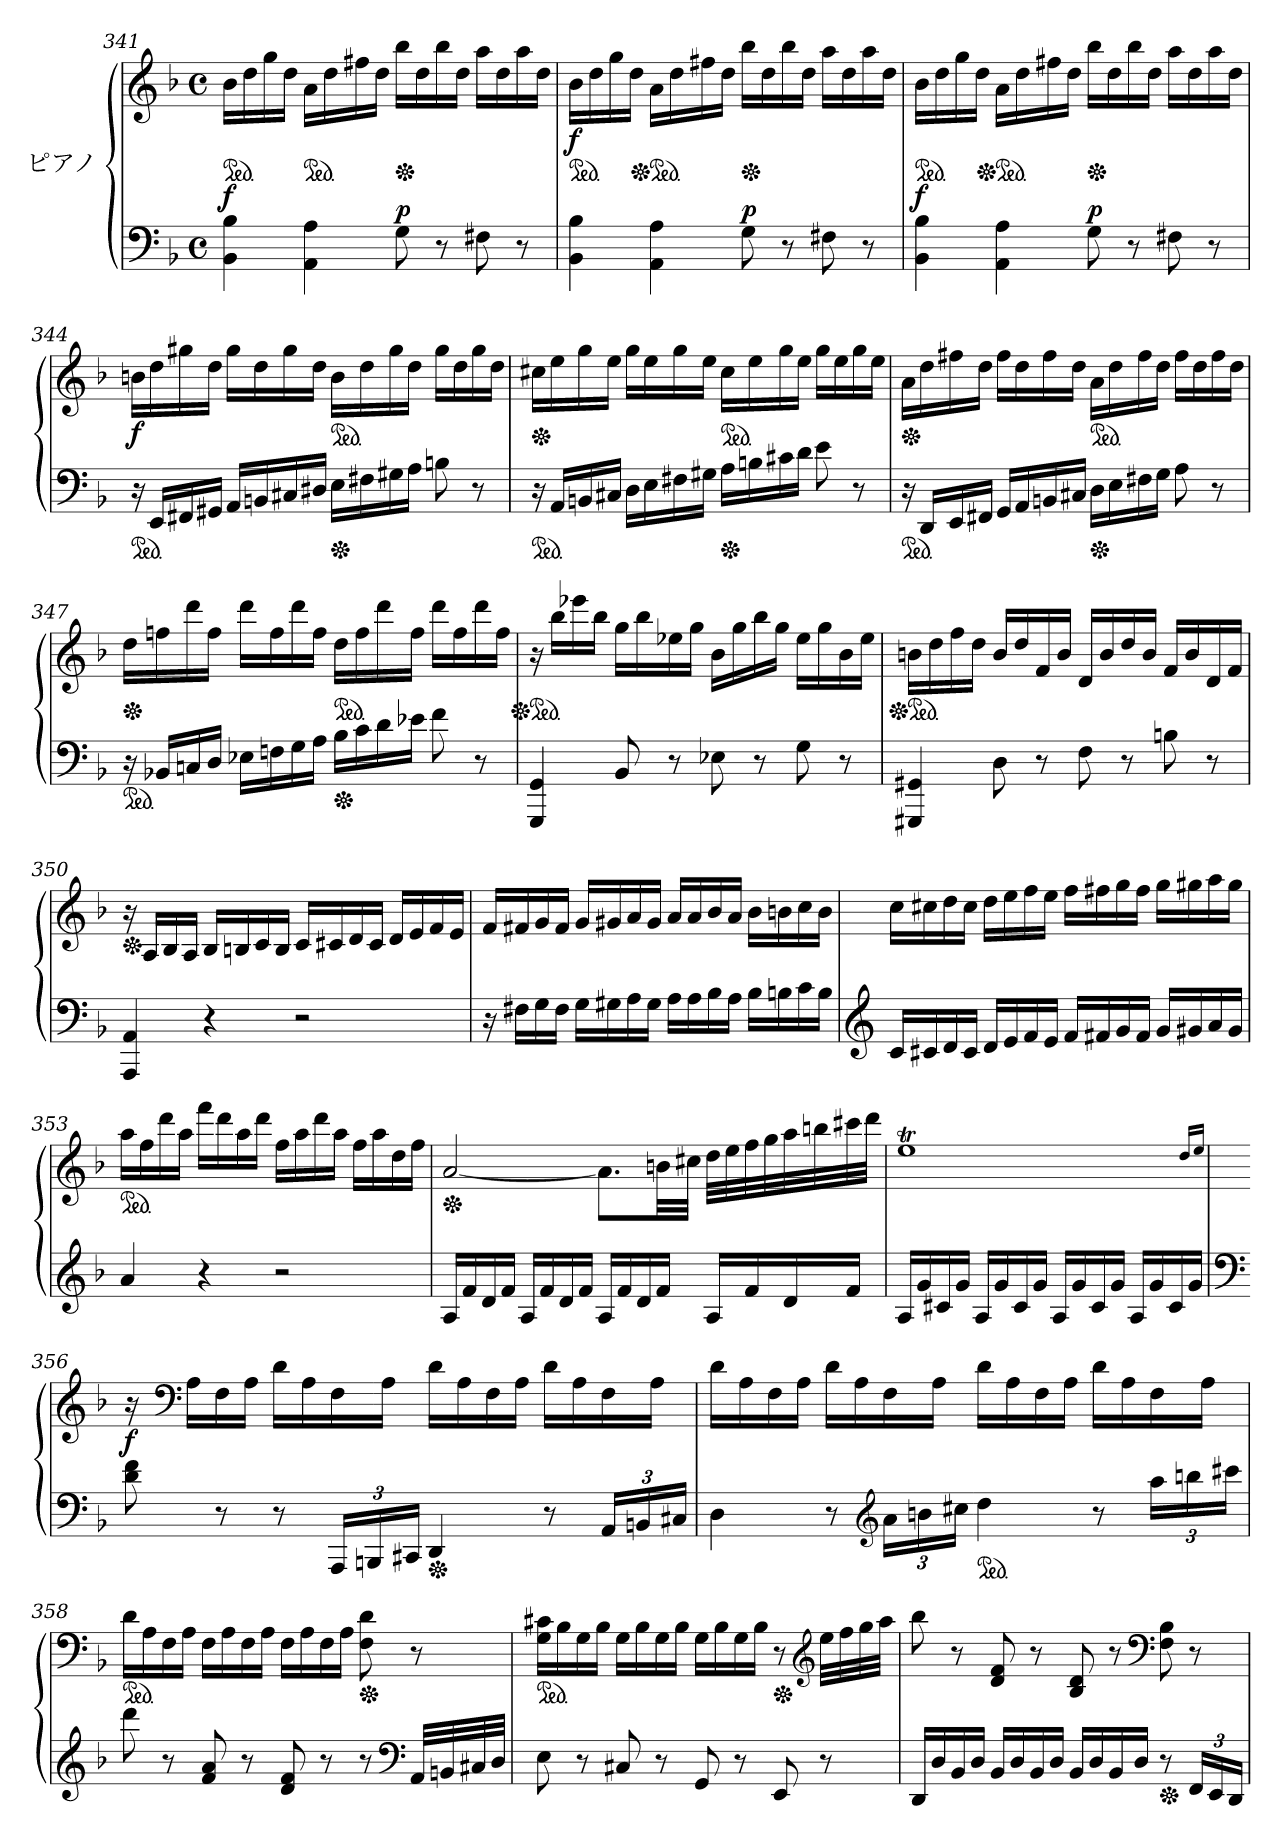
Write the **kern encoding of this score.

**kern	**kern	**dynam
*part1	*part1	*part1
*staff2	*staff1	*staff1/2
*I"ピアノ	*	*
*clefF4	*clefG2	*
*k[b-]	*k[b-]	*
*M4/4	*M4/4	*
*met(c)	*met(c)	*
*	*ped	*
=341	=341	=341
!	!	!LO:DY:a=2
4BB-\ 4B-\	16b-\LL	f
.	16dd\	.
.	16gg\	.
.	16dd\JJ	.
*	*ped	*
4AA\ 4A\	16a\LL	.
.	16dd\	.
.	16ff#X\	.
.	16dd\JJ	.
*	*Xped	*
!	!	!LO:DY:a=2
8G\	16bb-\LL	p
.	16dd\	.
8r	16bb-\	.
.	16dd\JJ	.
8F#X\	16aa\LL	.
.	16dd\	.
8r	16aa\	.
.	16dd\JJ	.
=342	=342	=342
*	*ped	*
!	!	!LO:DY:b
4BB-\ 4B-\	16b-\LL	f
.	16dd\	.
.	16gg\	.
.	16dd\JJ	.
*	*Xped	*
*	*ped	*
4AA\ 4A\	16a\LL	.
.	16dd\	.
.	16ff#X\	.
.	16dd\JJ	.
*	*Xped	*
!	!	!LO:DY:a=2
8G\	16bb-\LL	p
.	16dd\	.
8r	16bb-\	.
.	16dd\JJ	.
8F#X\	16aa\LL	.
.	16dd\	.
8r	16aa\	.
.	16dd\JJ	.
=343	=343	=343
*	*ped	*
!	!	!LO:DY:a=2
4BB-\ 4B-\	16b-\LL	f
.	16dd\	.
.	16gg\	.
.	16dd\JJ	.
*	*Xped	*
*	*ped	*
4AA\ 4A\	16a\LL	.
.	16dd\	.
.	16ff#X\	.
.	16dd\JJ	.
*	*Xped	*
!	!	!LO:DY:a=2
8G\	16bb-\LL	p
.	16dd\	.
8r	16bb-\	.
.	16dd\JJ	.
8F#X\	16aa\LL	.
.	16dd\	.
8r	16aa\	.
.	16dd\JJ	.
=344	=344	=344
*ped	*	*
!	!	!LO:DY:b
16r	16bn\LL	f
16EE/LL	16dd\	.
16FF#X/	16gg#X\	.
16GG#X/JJ	16dd\JJ	.
16AA/LL	16gg#\LL	.
16BBn/	16dd\	.
16C#X/	16gg#\	.
16D#X/JJ	16dd\JJ	.
*Xped	*	*
*	*ped	*
16E\LL	16b\LL	.
16F#X\	16dd\	.
16G#X\	16gg#\	.
16A\JJ	16dd\JJ	.
8Bn\	16gg#\LL	.
.	16dd\	.
8r	16gg#\	.
.	16dd\JJ	.
=345	=345	=345
*ped	*	*
*	*Xped	*
16r	16cc#X\LL	.
16AA/LL	16ee\	.
16BBn/	16gg\	.
16C#X/JJ	16ee\JJ	.
16D\LL	16gg\LL	.
16E\	16ee\	.
16F#X\	16gg\	.
16G#X\JJ	16ee\JJ	.
*Xped	*	*
*	*ped	*
16A\LL	16cc#\LL	.
16Bn\	16ee\	.
16c#X\	16gg\	.
16d\JJ	16ee\JJ	.
8e\	16gg\LL	.
.	16ee\	.
8r	16gg\	.
.	16ee\JJ	.
=346	=346	=346
*ped	*	*
*	*Xped	*
16r	16a\LL	.
16DD/LL	16dd\	.
16EE/	16ff#X\	.
16FF#X/JJ	16dd\JJ	.
16GG/LL	16ff#\LL	.
16AA/	16dd\	.
16BBn/	16ff#\	.
16C#X/JJ	16dd\JJ	.
*Xped	*	*
*	*ped	*
16D\LL	16a\LL	.
16E\	16dd\	.
16F#X\	16ff#\	.
16G\JJ	16dd\JJ	.
8A\	16ff#\LL	.
.	16dd\	.
8r	16ff#\	.
.	16dd\JJ	.
=347	=347	=347
*ped	*	*
*	*Xped	*
16r	16dd\LL	.
16BB-X/LL	16ffn\	.
16Cn/	16ddd\	.
16D/JJ	16ff\JJ	.
16E-X\LL	16ddd\LL	.
16Fn\	16ff\	.
16G\	16ddd\	.
16A\JJ	16ff\JJ	.
*Xped	*	*
*	*ped	*
16B-\LL	16dd\LL	.
16c\	16ff\	.
16d\	16ddd\	.
16e-X\JJ	16ff\JJ	.
8f\	16ddd\LL	.
.	16ff\	.
8r	16ddd\	.
.	16ff\JJ	.
=348	=348	=348
*	*Xped	*
*	*ped	*
4GGG/ 4GG/	16r	.
.	16bb-\LL	.
.	16eee-X\	.
.	16bb-\JJ	.
8BB-/	16gg\LL	.
.	16bb-\	.
8r	16ee-X\	.
.	16gg\JJ	.
8E-X\	16b-\LL	.
.	16gg\	.
8r	16bb-\	.
.	16gg\JJ	.
8G\	16ee-\LL	.
.	16gg\	.
8r	16b-\	.
.	16ee-\JJ	.
=349	=349	=349
*	*Xped	*
*	*ped	*
4GGG#X/ 4GG#X/	16bn\LL	.
.	16dd\	.
.	16ff\	.
.	16dd\JJ	.
8D\	16b/LL	.
.	16dd/	.
8r	16f/	.
.	16b/JJ	.
8F\	16d/LL	.
.	16b/	.
8r	16dd/	.
.	16b/JJ	.
8Bn\	16f/LL	.
.	16b/	.
8r	16d/	.
.	16f/JJ	.
=350	=350	=350
*	*Xped	*
4AAA/ 4AA/	16r	.
.	16A/LL	.
.	16B-/	.
.	16A/JJ	.
4r	16B-/LL	.
.	16Bn/	.
.	16c/	.
.	16B/JJ	.
2r	16c/LL	.
.	16c#X/	.
.	16d/	.
.	16c#/JJ	.
.	16d/LL	.
.	16e/	.
.	16f/	.
.	16e/JJ	.
=351	=351	=351
16r	16f/LL	.
16F#X\LL	16f#X/	.
16G\	16g/	.
16F#\JJ	16f#/JJ	.
16G\LL	16g/LL	.
16G#X\	16g#X/	.
16A\	16a/	.
16G#\JJ	16g#/JJ	.
16A\LL	16a/LL	.
16A\	16a/	.
16B-\	16b-/	.
16A\JJ	16a/JJ	.
16B-\LL	16b-\LL	.
16Bn\	16bn\	.
16c\	16cc\	.
16B\JJ	16b\JJ	.
=352	=352	=352
*clefG2	*	*
16c/LL	16cc\LL	.
16c#X/	16cc#X\	.
16d/	16dd\	.
16c#/JJ	16cc#\JJ	.
16d/LL	16dd\LL	.
16e/	16ee\	.
16f/	16ff\	.
16e/JJ	16ee\JJ	.
16f/LL	16ff\LL	.
16f#X/	16ff#X\	.
16g/	16gg\	.
16f#/JJ	16ff#\JJ	.
16g/LL	16gg\LL	.
16g#X/	16gg#X\	.
16a/	16aa\	.
16g#/JJ	16gg#\JJ	.
=353	=353	=353
*	*ped	*
4a/	16aa\LL	.
.	16ff\	.
.	16ddd\	.
.	16aa\JJ	.
4r	16fff\LL	.
.	16ddd\	.
.	16aa\	.
.	16ddd\JJ	.
2r	16ff\LL	.
.	16aa\	.
.	16ddd\	.
.	16aa\JJ	.
.	16ff\LL	.
.	16aa\	.
.	16dd\	.
.	16ff\JJ	.
=354	=354	=354
*	*Xped	*
16A/LL	[2a/	.
16f/	.	.
16d/	.	.
16f/JJ	.	.
16A/LL	.	.
16f/	.	.
16d/	.	.
16f/JJ	.	.
16A/LL	8.a\L]	.
16f/	.	.
16d/	.	.
16f/JJ	32bn\LL	.
.	32cc#X\JJJ	.
16A/LL	32dd\LLL	.
.	32ee\	.
16f/	32ff\	.
.	32gg\	.
16d/	32aa\	.
.	32bbn\	.
16f/JJ	32ccc#X\	.
.	32ddd\JJJ	.
=355	=355	=355
16A/LL	1eet	.
16g/	.	.
16c#X/	.	.
16g/JJ	.	.
16A/LL	.	.
16g/	.	.
16c#/	.	.
16g/JJ	.	.
16A/LL	.	.
16g/	.	.
16c#/	.	.
16g/JJ	.	.
16A/LL	.	.
16g/	.	.
16c#/	.	.
16g/JJ	.	.
.	16qdd/LL	.
.	16qee/JJ	.
=356	=356	=356
*clefF4	*	*
!	!	!LO:DY:a=2
8d\ 8f\	16r	f
*	*clefF4	*
.	16A\LL	.
8r	16F\	.
.	16A\JJ	.
8r	16d\LL	.
.	16A\	.
*Xbrackettup	*	*
24AAA/LL	16F\	.
24BBBn/	.	.
.	16A\JJ	.
24CC#X/JJ	.	.
*Xped	*	*
4DD/	16d\LL	.
.	16A\	.
.	16F\	.
.	16A\JJ	.
8r	16d\LL	.
.	16A\	.
24AA/LL	16F\	.
24BBn/	.	.
.	16A\JJ	.
24C#X/JJ	.	.
=357	=357	=357
4D\	16d\LL	.
.	16A\	.
.	16F\	.
.	16A\JJ	.
8r	16d\LL	.
.	16A\	.
*clefG2	*	*
24a\LL	16F\	.
24bn\	.	.
.	16A\JJ	.
24cc#X\JJ	.	.
*ped	*	*
4dd\	16d\LL	.
.	16A\	.
.	16F\	.
.	16A\JJ	.
8r	16d\LL	.
.	16A\	.
24aa\LL	16F\	.
24bbn\	.	.
.	16A\JJ	.
24ccc#X\JJ	.	.
=358	=358	=358
*	*ped	*
8ddd\	16d\LL	.
.	16A\	.
8r	16F\	.
.	16A\JJ	.
8f/ 8a/	16F\LL	.
.	16A\	.
8r	16F\	.
.	16A\JJ	.
8d/ 8f/	16F\LL	.
.	16A\	.
8r	16F\	.
.	16A\JJ	.
*	*Xped	*
8r	8F\ 8d\	.
*clefF4	*	*
32AA/LLL	8r	.
32BBn/	.	.
32C#X/	.	.
32D/JJJ	.	.
=359	=359	=359
*	*ped	*
8E\	16G\ 16c#X\LL	.
.	16B-\	.
8r	16G\	.
.	16B-\JJ	.
8C#X/	16G\LL	.
.	16B-\	.
8r	16G\	.
.	16B-\JJ	.
8GG/	16G\LL	.
.	16B-\	.
8r	16G\	.
.	16B-\JJ	.
*	*Xped	*
8EE/	8r	.
*	*clefG2	*
8r	32ee\LLL	.
.	32ff\	.
.	32gg\	.
.	32aa\JJJ	.
=360	=360	=360
16DD/LL	8bb-\	.
16D/	.	.
16BB-/	8r	.
16D/JJ	.	.
16BB-/LL	8d/ 8f/	.
16D/	.	.
16BB-/	8r	.
16D/JJ	.	.
16BB-/LL	8B-/ 8d/	.
16D/	.	.
16BB-/	8r	.
16D/JJ	.	.
*	*clefF4	*
*Xped	*	*
8r	8F\ 8B-\	.
24FF/LL	8r	.
24EE/	.	.
24DD/JJ	.	.
=	=	=
*-	*-	*-
